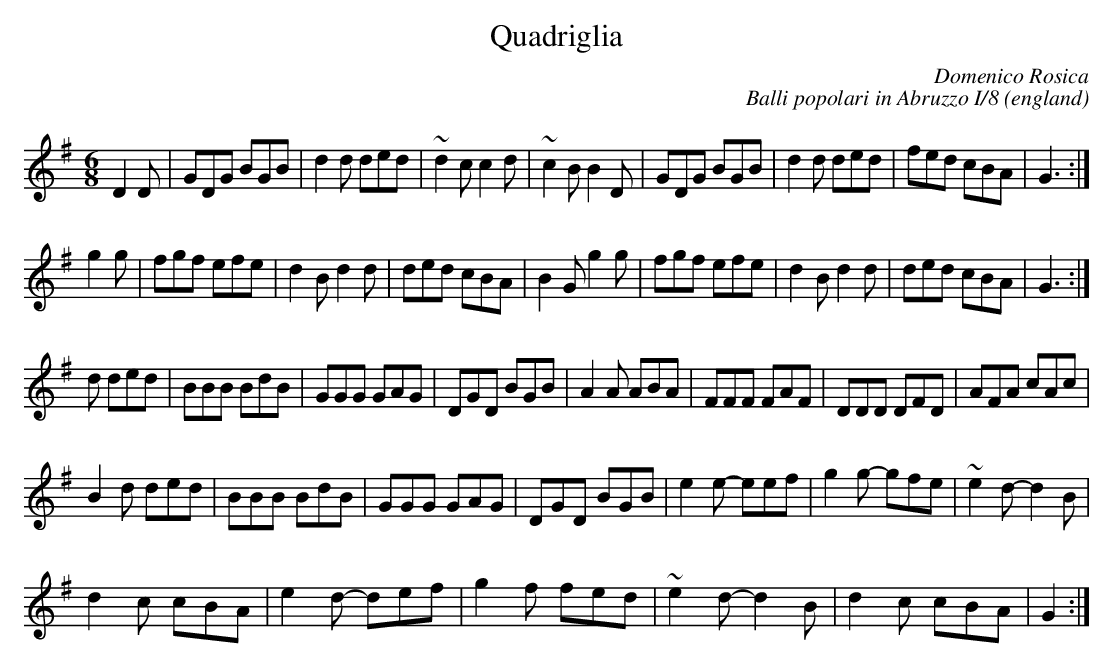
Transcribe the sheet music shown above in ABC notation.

X:1
T:Quadriglia
O:england
C:Domenico Rosica
C:Balli popolari in Abruzzo I/8
M:6/8
L:1/8
K:G
D2D|GDG BGB|d2d ded|~d2c c2d|~c2B B2D|\
GDG BGB|d2d ded|fed cBA|G3:|
g2g|fgf efe|d2B d2d|ded cBA|B2G g2g|\
fgf efe|d2B d2d|ded cBA|G3:|
d ded|BBB BdB|GGG GAG|DGD BGB|A2A ABA|\
FFF FAF|DDD DFD|AFA cAc|
B2d ded| BBB BdB|GGG GAG|DGD BGB|e2e- eef|\
g2g- gfe|~e2d-d2B|
d2c cBA|e2d- def|\
g2f fed|~e2d- d2B|d2c cBA|G2:|
